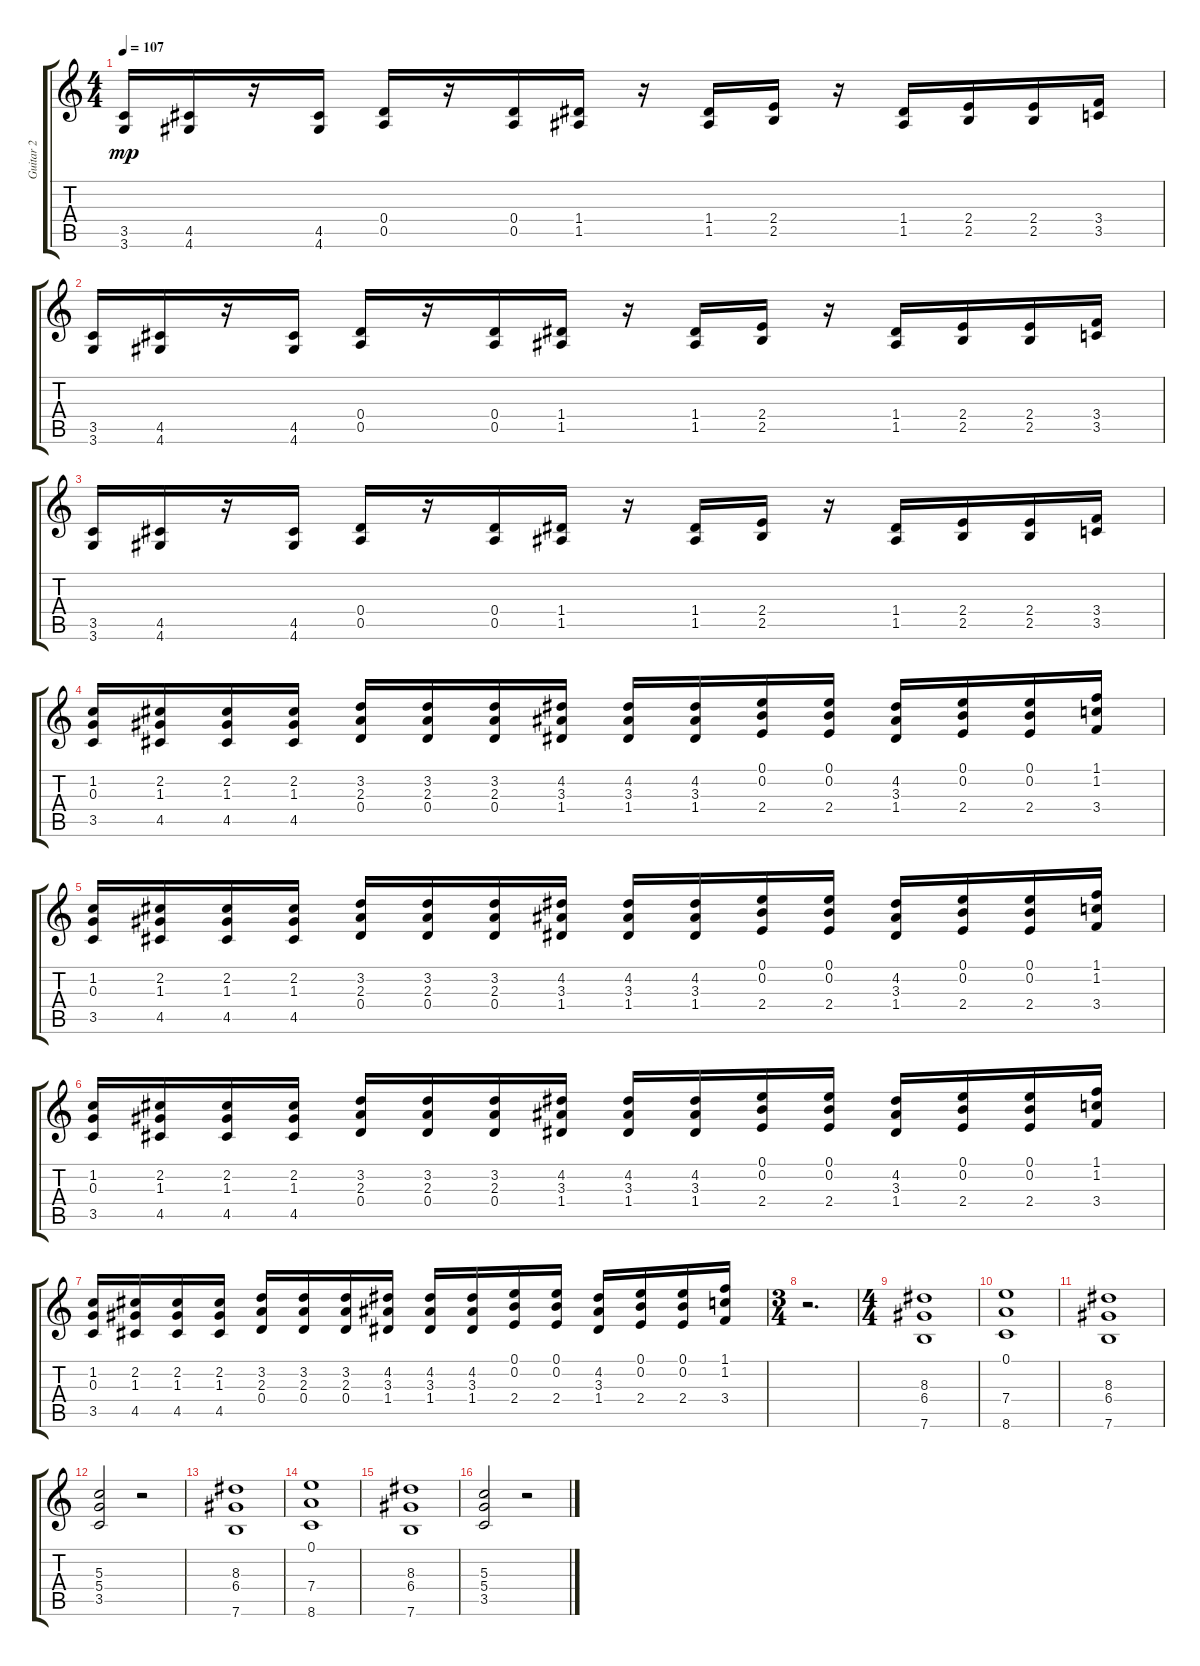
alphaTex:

\track ("Guitar 2" "Guitar 2") {instrument distortionguitar}
\staff {score tabs}
\tuning (E4 B3 G3 D3 A2 E2) {hide}
\ts (4 4)
\tempo 107
\clef g2
\ks c
(3.5 3.6).16{dy mp} (4.5 4.6).16 r.16 (4.5 4.6).16 (0.4 0.5).16 r.16 (0.4 0.5).16 (1.4 1.5).16 r.16 (1.4 1.5).16 (2.4 2.5).16 r.16 (1.4 1.5).16 (2.4 2.5).16 (2.4 2.5).16 (3.4 3.5).16 |
(3.5 3.6).16 (4.5 4.6).16 r.16 (4.5 4.6).16 (0.4 0.5).16 r.16 (0.4 0.5).16 (1.4 1.5).16 r.16 (1.4 1.5).16 (2.4 2.5).16 r.16 (1.4 1.5).16 (2.4 2.5).16 (2.4 2.5).16 (3.4 3.5).16 |
(3.5 3.6).16 (4.5 4.6).16 r.16 (4.5 4.6).16 (0.4 0.5).16 r.16 (0.4 0.5).16 (1.4 1.5).16 r.16 (1.4 1.5).16 (2.4 2.5).16 r.16 (1.4 1.5).16 (2.4 2.5).16 (2.4 2.5).16 (3.4 3.5).16 |
(1.2 0.3 3.5).16 (2.2 1.3 4.5).16 (2.2 1.3 4.5).16 (2.2 1.3 4.5).16 (3.2 2.3 0.4).16 (3.2 2.3 0.4).16 (3.2 2.3 0.4).16 (4.2 3.3 1.4).16 (4.2 3.3 1.4).16 (4.2 3.3 1.4).16 (0.1 0.2 2.4).16 (0.1 0.2 2.4).16 (4.2 3.3 1.4).16 (0.1 0.2 2.4).16 (0.1 0.2 2.4).16 (1.1 1.2 3.4).16 |
(1.2 0.3 3.5).16 (2.2 1.3 4.5).16 (2.2 1.3 4.5).16 (2.2 1.3 4.5).16 (3.2 2.3 0.4).16 (3.2 2.3 0.4).16 (3.2 2.3 0.4).16 (4.2 3.3 1.4).16 (4.2 3.3 1.4).16 (4.2 3.3 1.4).16 (0.1 0.2 2.4).16 (0.1 0.2 2.4).16 (4.2 3.3 1.4).16 (0.1 0.2 2.4).16 (0.1 0.2 2.4).16 (1.1 1.2 3.4).16 |
(1.2 0.3 3.5).16 (2.2 1.3 4.5).16 (2.2 1.3 4.5).16 (2.2 1.3 4.5).16 (3.2 2.3 0.4).16 (3.2 2.3 0.4).16 (3.2 2.3 0.4).16 (4.2 3.3 1.4).16 (4.2 3.3 1.4).16 (4.2 3.3 1.4).16 (0.1 0.2 2.4).16 (0.1 0.2 2.4).16 (4.2 3.3 1.4).16 (0.1 0.2 2.4).16 (0.1 0.2 2.4).16 (1.1 1.2 3.4).16 |
(1.2 0.3 3.5).16 (2.2 1.3 4.5).16 (2.2 1.3 4.5).16 (2.2 1.3 4.5).16 (3.2 2.3 0.4).16 (3.2 2.3 0.4).16 (3.2 2.3 0.4).16 (4.2 3.3 1.4).16 (4.2 3.3 1.4).16 (4.2 3.3 1.4).16 (0.1 0.2 2.4).16 (0.1 0.2 2.4).16 (4.2 3.3 1.4).16 (0.1 0.2 2.4).16 (0.1 0.2 2.4).16 (1.1 1.2 3.4).16 |
\ts (3 4)
r.2{d} |
\ts (4 4)
(8.3 6.4 7.6).1 |
(0.1 7.4 8.6).1 |
(8.3 6.4 7.6).1 |
(5.3 5.4 3.5).2 r.2 |
(8.3 6.4 7.6).1 |
(0.1 7.4 8.6).1 |
(8.3 6.4 7.6).1 |
(5.3 5.4 3.5).2 r.2
